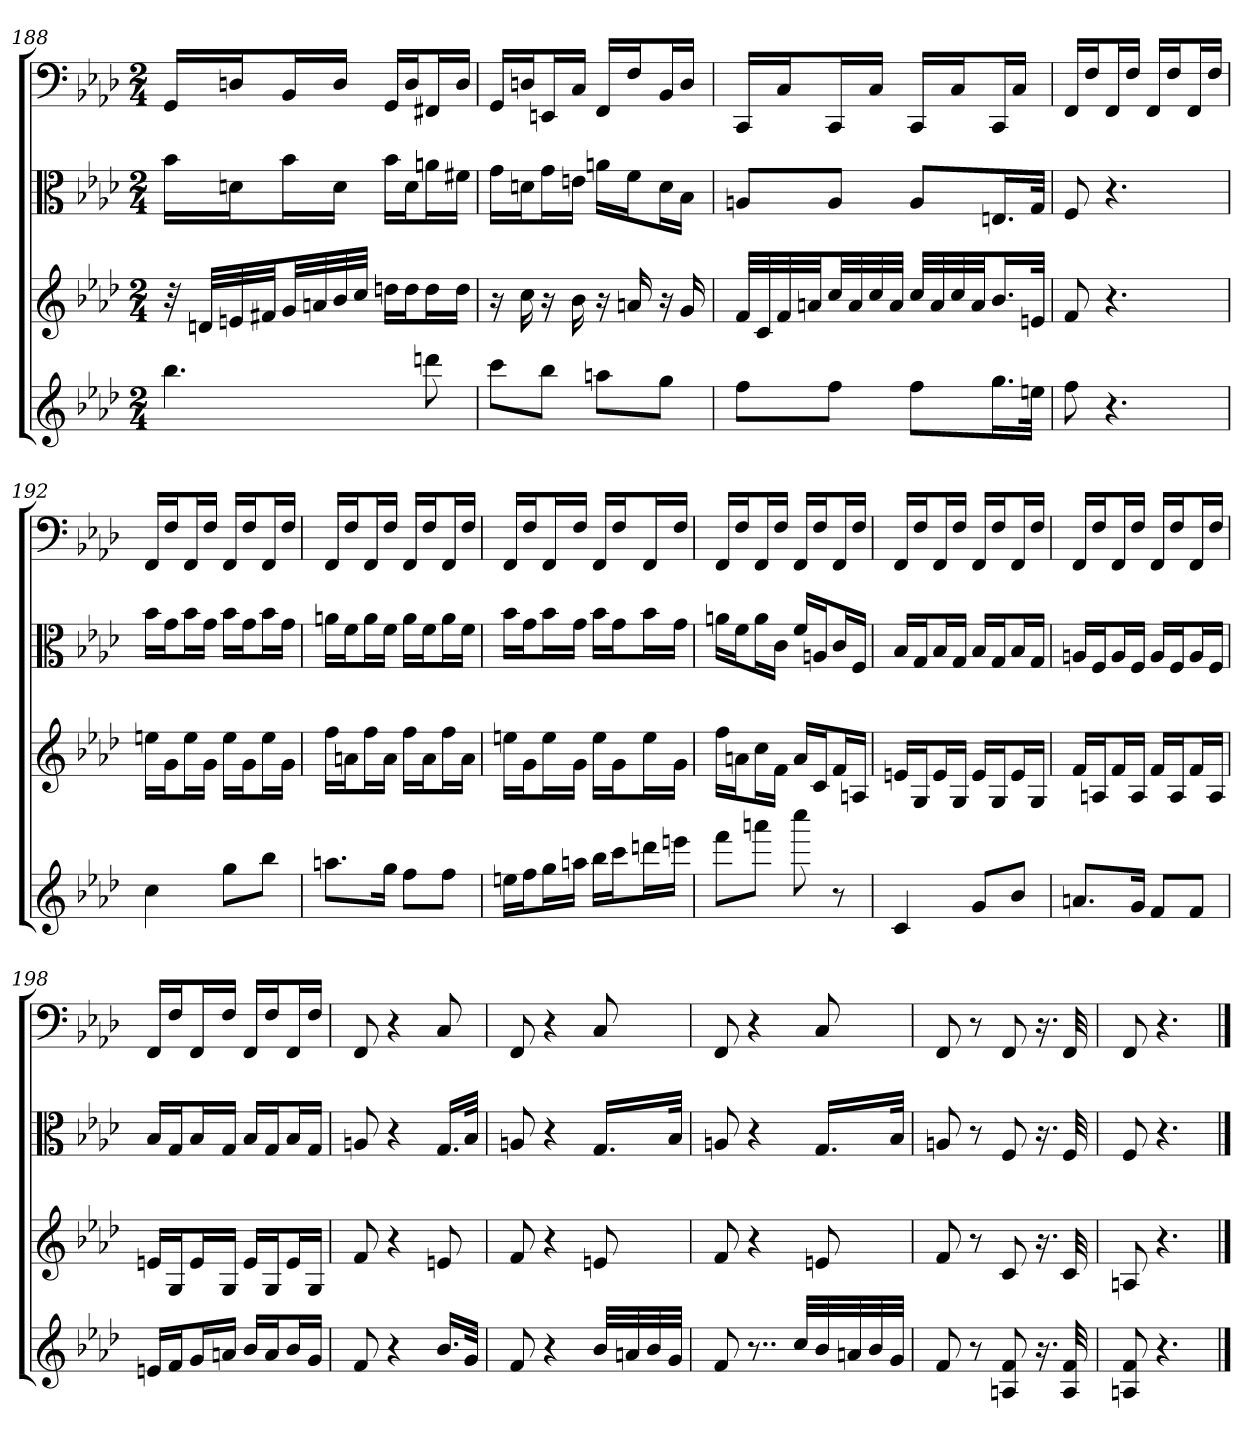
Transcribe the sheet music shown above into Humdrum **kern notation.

**kern	**kern	**kern	**kern
*part4	*part3	*part2	*part1
*staff4	*staff3	*staff2	*staff1
*	*	*clefC3	*clefF4
*k[b-e-a-d-]	*k[b-e-a-d-]	*k[b-e-a-d-]	*k[b-e-a-d-]
*f:	*f:	*f:	*f:
*M2/4	*M2/4	*M2/4	*M2/4
=188	=188	=188	=188
4.bb-	32r	16b-\LL	16GG/LL
.	32dnLLL	.	.
.	32en	16dn\J	16Dn/J
.	32f#XJJ	.	.
.	32gLL	16b-\L	16BB-/L
.	32an	.	.
.	32b-	16d\JJ	16D/JJ
.	32ccJJJ	.	.
.	16ddnLL	16b-\LL	16GG/LL
.	16ddJ	16d\J	16D/J
8dddn	16ddL	16an\L	16FF#X/L
.	16ddJJ	16f#X\JJ	16D/JJ
=189	=189	=189	=189
8cccL	16r	16g\LL	16GG/LL
.	16cc	16dn\J	16Dn/J
8bb-J	16r	16g\L	16EEn/L
.	16b-	16en\JJ	16C/JJ
8aanL	16r	16an\LL	16FF/LL
.	16an	16f\J	16F/J
8ggJ	16r	16d\L	16BB-/L
.	16g	16B-\JJ	16D/JJ
=190	=190	=190	=190
8ffL	32fLLL	8An/L	16CC/LL
.	32c	.	.
.	32f	.	16C/J
.	32anJJ	.	.
8ffJ	32ccLL	8A/J	16CC/L
.	32a	.	.
.	32cc	.	16C/JJ
.	32aJJJ	.	.
8ffL	32ccLLL	8A/L	16CC/LL
.	32a	.	.
.	32cc	.	16C/J
.	32aJJ	.	.
16.ggL	16.b-L	16.En/L	16CC/L
.	.	.	16C/JJ
32eenJJk	32enJJk	32G/JJk	.
=191	=191	=191	=191
8ff	8f	8F	16FF/LL
.	.	.	16F/J
4.r	4.r	4.r	16FF/L
.	.	.	16F/JJ
.	.	.	16FF/LL
.	.	.	16F/J
.	.	.	16FF/L
.	.	.	16F/JJ
=192	=192	=192	=192
4cc	16eenLL	16b-\LL	16FF/LL
.	16gJ	16g\J	16F/J
.	16eeL	16b-\L	16FF/L
.	16gJJ	16g\JJ	16F/JJ
8ggL	16eeLL	16b-\LL	16FF/LL
.	16gJ	16g\J	16F/J
8bb-J	16eeL	16b-\L	16FF/L
.	16gJJ	16g\JJ	16F/JJ
=193	=193	=193	=193
8.aanL	16ffLL	16an\LL	16FF/LL
.	16anJ	16f\J	16F/J
.	16ffL	16a\L	16FF/L
16ggJk	16aJJ	16f\JJ	16F/JJ
8ffL	16ffLL	16a\LL	16FF/LL
.	16aJ	16f\J	16F/J
8ffJ	16ffL	16a\L	16FF/L
.	16aJJ	16f\JJ	16F/JJ
=194	=194	=194	=194
16eenLL	16eenLL	16b-\LL	16FF/LL
16ffJ	16gJ	16g\J	16F/J
16ggL	16eeL	16b-\L	16FF/L
16aanJJ	16gJJ	16g\JJ	16F/JJ
16bb-LL	16eeLL	16b-\LL	16FF/LL
16cccJ	16gJ	16g\J	16F/J
16dddnL	16eeL	16b-\L	16FF/L
16eeenJJ	16gJJ	16g\JJ	16F/JJ
=195	=195	=195	=195
8fffL	16ffLL	16an\LL	16FF/LL
.	16anJ	16f\J	16F/J
8aaanJ	16ccL	16a\L	16FF/L
.	16fJJ	16c\JJ	16F/JJ
8cccc	16aLL	16f/LL	16FF/LL
.	16cJ	16An/J	16F/J
8r	16fL	16c/L	16FF/L
.	16AnJJ	16F/JJ	16F/JJ
=196	=196	=196	=196
4c	16enLL	16B-/LL	16FF/LL
.	16GJ	16G/J	16F/J
.	16eL	16B-/L	16FF/L
.	16GJJ	16G/JJ	16F/JJ
8gL	16eLL	16B-/LL	16FF/LL
.	16GJ	16G/J	16F/J
8b-J	16eL	16B-/L	16FF/L
.	16GJJ	16G/JJ	16F/JJ
=197	=197	=197	=197
8.anL	16fLL	16An/LL	16FF/LL
.	16AnJ	16F/J	16F/J
.	16fL	16A/L	16FF/L
16gJk	16AJJ	16F/JJ	16F/JJ
8fL	16fLL	16A/LL	16FF/LL
.	16AJ	16F/J	16F/J
8fJ	16fL	16A/L	16FF/L
.	16AJJ	16F/JJ	16F/JJ
=198	=198	=198	=198
16enLL	16enLL	16B-/LL	16FF/LL
16fJ	16GJ	16G/J	16F/J
16gL	16eL	16B-/L	16FF/L
16anJJ	16GJJ	16G/JJ	16F/JJ
16b-LL	16eLL	16B-/LL	16FF/LL
16aJ	16GJ	16G/J	16F/J
16b-L	16eL	16B-/L	16FF/L
16gJJ	16GJJ	16G/JJ	16F/JJ
=199	=199	=199	=199
8f	8f	8An	8FF
4r	4r	4r	4r
16.b-LL	8en	16.G/LL	8C
32gJJk	.	32B-/JJk	.
=200	=200	=200	=200
8f	8f	8An	8FF
4r	4r	4r	4r
32b-LLL	8en	16.G/LL	8C
32an	.	.	.
32b-	.	.	.
32gJJJ	.	32B-/JJk	.
=201	=201	=201	=201
8f	8f	8An	8FF
8..r	4r	4r	4r
32ccLLL	.	.	.
32b-	8en	16.G/LL	8C
32an	.	.	.
32b-	.	.	.
32gJJJ	.	32B-/JJk	.
=202	=202	=202	=202
8f	8f	8An	8FF
8r	8r	8r	8r
8An 8f	8c	8F	8FF
16.r	16.r	16.r	16.r
32A 32f	32c	32F	32FF
=203	=203	=203	=203
8An 8f	8An	8F	8FF
4.r	4.r	4.r	4.r
==	==	==	==
*-	*-	*-	*-
